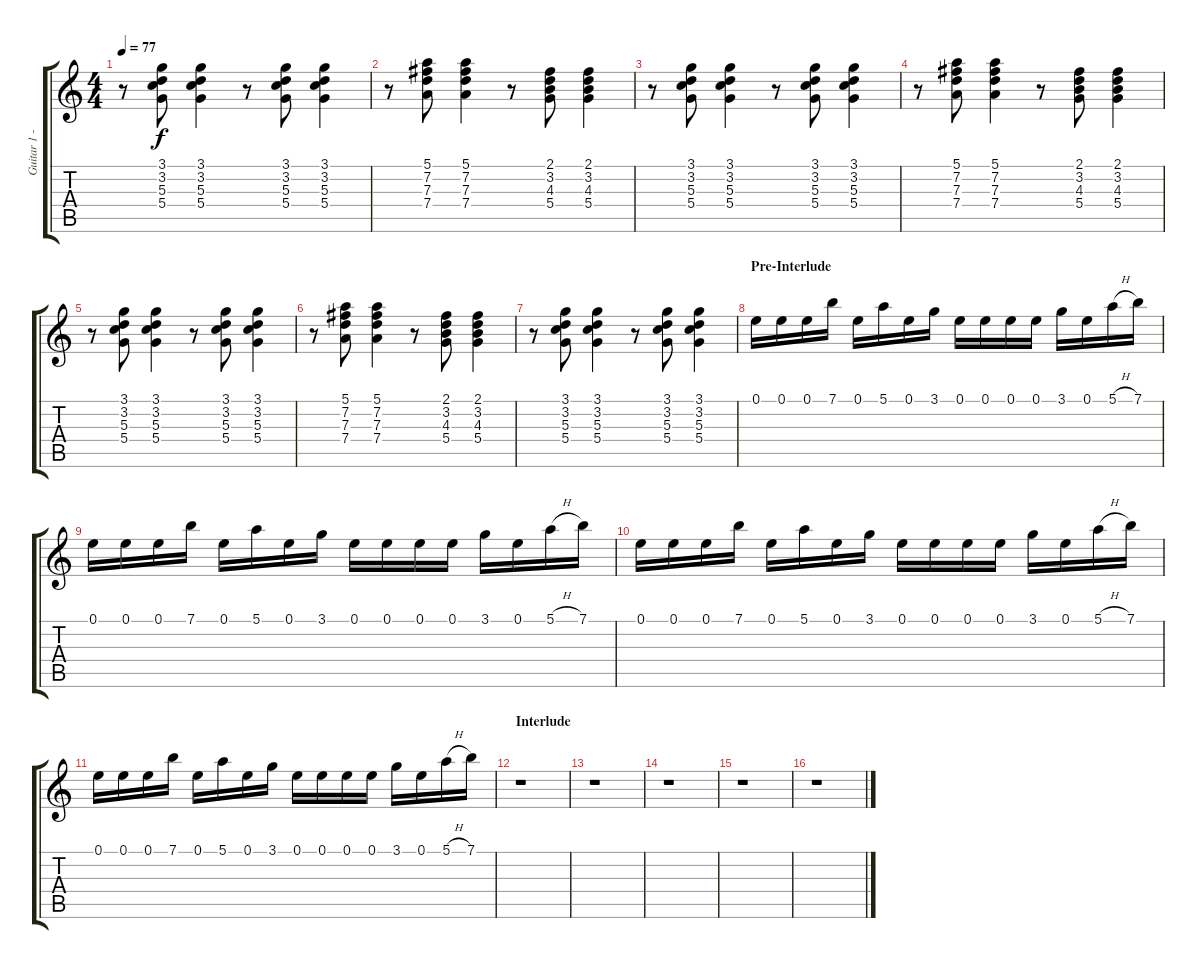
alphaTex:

\track ("Guitar 1 - Lee Gaze" "Guitar 1 -") {instrument electricguitarclean}
\staff {score tabs}
\tuning (E4 B3 G3 D3 A2 E2) {hide}
\ts (4 4)
\tempo 77
\clef g2
\ks c
r.8{dy f} (3.1 3.2 5.3 5.4).8 (3.1 3.2 5.3 5.4).4 r.8 (3.1 3.2 5.3 5.4).8 (3.1 3.2 5.3 5.4).4 |
r.8 (5.1 7.2 7.3 7.4).8 (5.1 7.2 7.3 7.4).4 r.8 (2.1 3.2 4.3 5.4).8 (2.1 3.2 4.3 5.4).4 |
r.8 (3.1 3.2 5.3 5.4).8 (3.1 3.2 5.3 5.4).4 r.8 (3.1 3.2 5.3 5.4).8 (3.1 3.2 5.3 5.4).4 |
r.8 (5.1 7.2 7.3 7.4).8 (5.1 7.2 7.3 7.4).4 r.8 (2.1 3.2 4.3 5.4).8 (2.1 3.2 4.3 5.4).4 |
r.8 (3.1 3.2 5.3 5.4).8 (3.1 3.2 5.3 5.4).4 r.8 (3.1 3.2 5.3 5.4).8 (3.1 3.2 5.3 5.4).4 |
r.8 (5.1 7.2 7.3 7.4).8 (5.1 7.2 7.3 7.4).4 r.8 (2.1 3.2 4.3 5.4).8 (2.1 3.2 4.3 5.4).4 |
r.8 (3.1 3.2 5.3 5.4).8 (3.1 3.2 5.3 5.4).4 r.8 (3.1 3.2 5.3 5.4).8 (3.1 3.2 5.3 5.4).4 |
\section ("" "Pre-Interlude")
0.1.16 0.1.16 0.1.16 7.1.16 0.1.16 5.1.16 0.1.16 3.1.16 0.1.16 0.1.16 0.1.16 0.1.16 3.1.16 0.1.16 5.1{h}.16 7.1.16 |
0.1.16 0.1.16 0.1.16 7.1.16 0.1.16 5.1.16 0.1.16 3.1.16 0.1.16 0.1.16 0.1.16 0.1.16 3.1.16 0.1.16 5.1{h}.16 7.1.16 |
0.1.16 0.1.16 0.1.16 7.1.16 0.1.16 5.1.16 0.1.16 3.1.16 0.1.16 0.1.16 0.1.16 0.1.16 3.1.16 0.1.16 5.1{h}.16 7.1.16 |
0.1.16 0.1.16 0.1.16 7.1.16 0.1.16 5.1.16 0.1.16 3.1.16 0.1.16 0.1.16 0.1.16 0.1.16 3.1.16 0.1.16 5.1{h}.16 7.1.16 |
\section ("" "Interlude")
r.1 |
r.1 |
r.1 |
r.1 |
r.1
